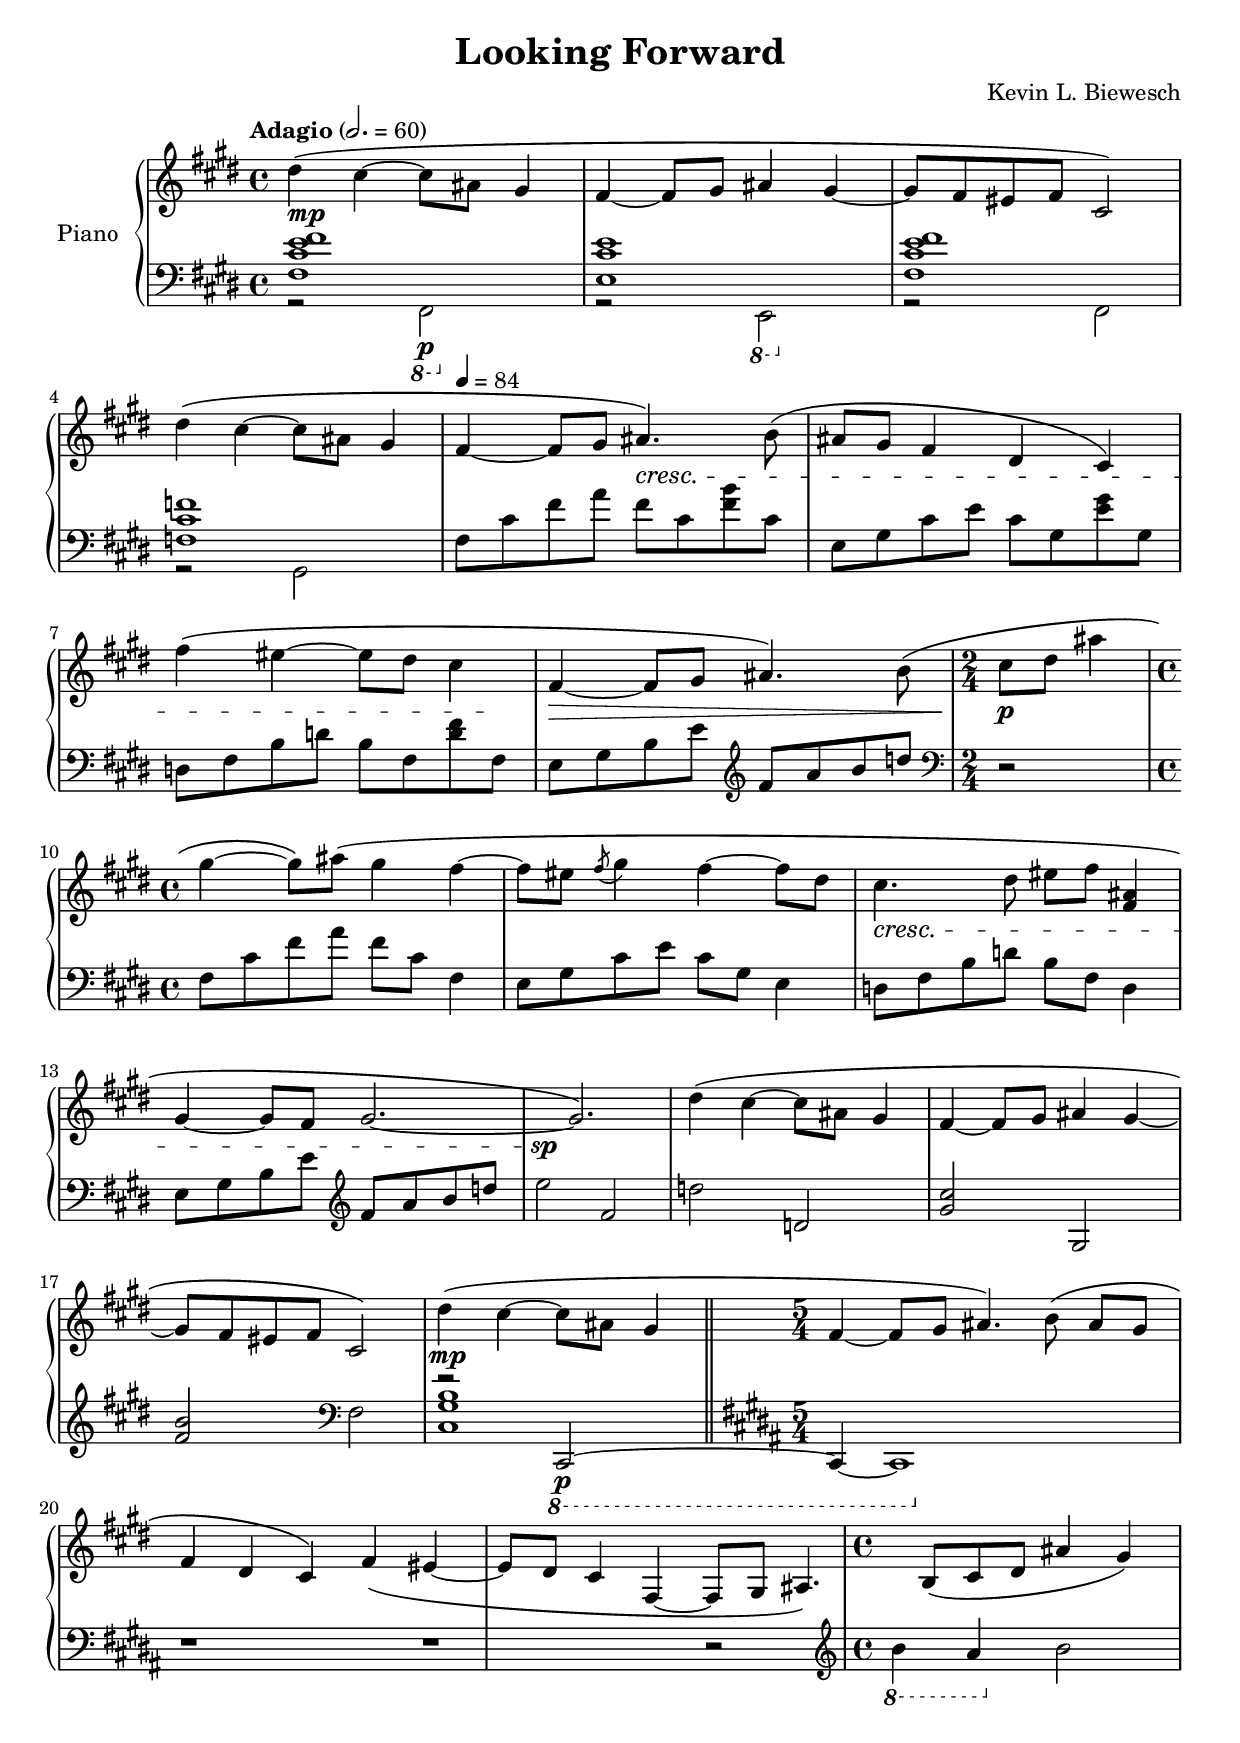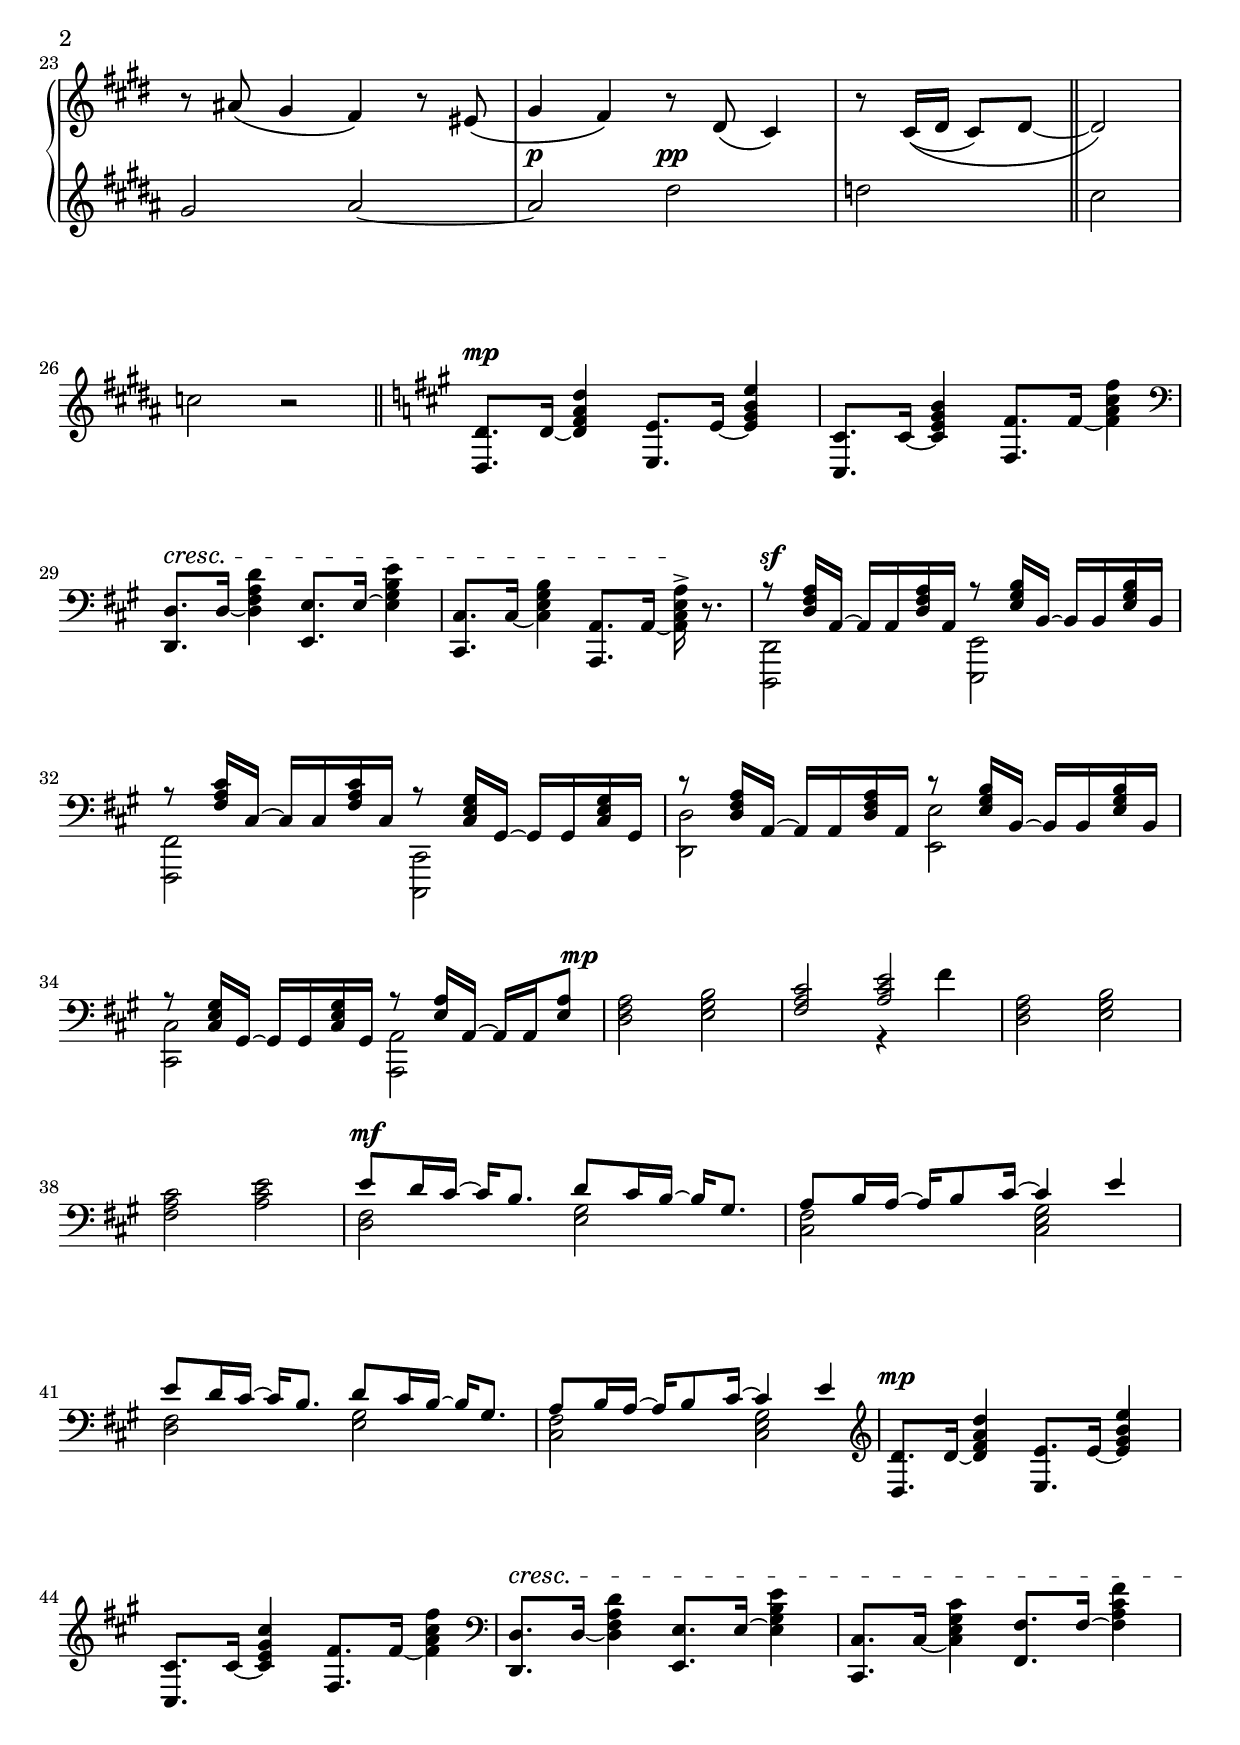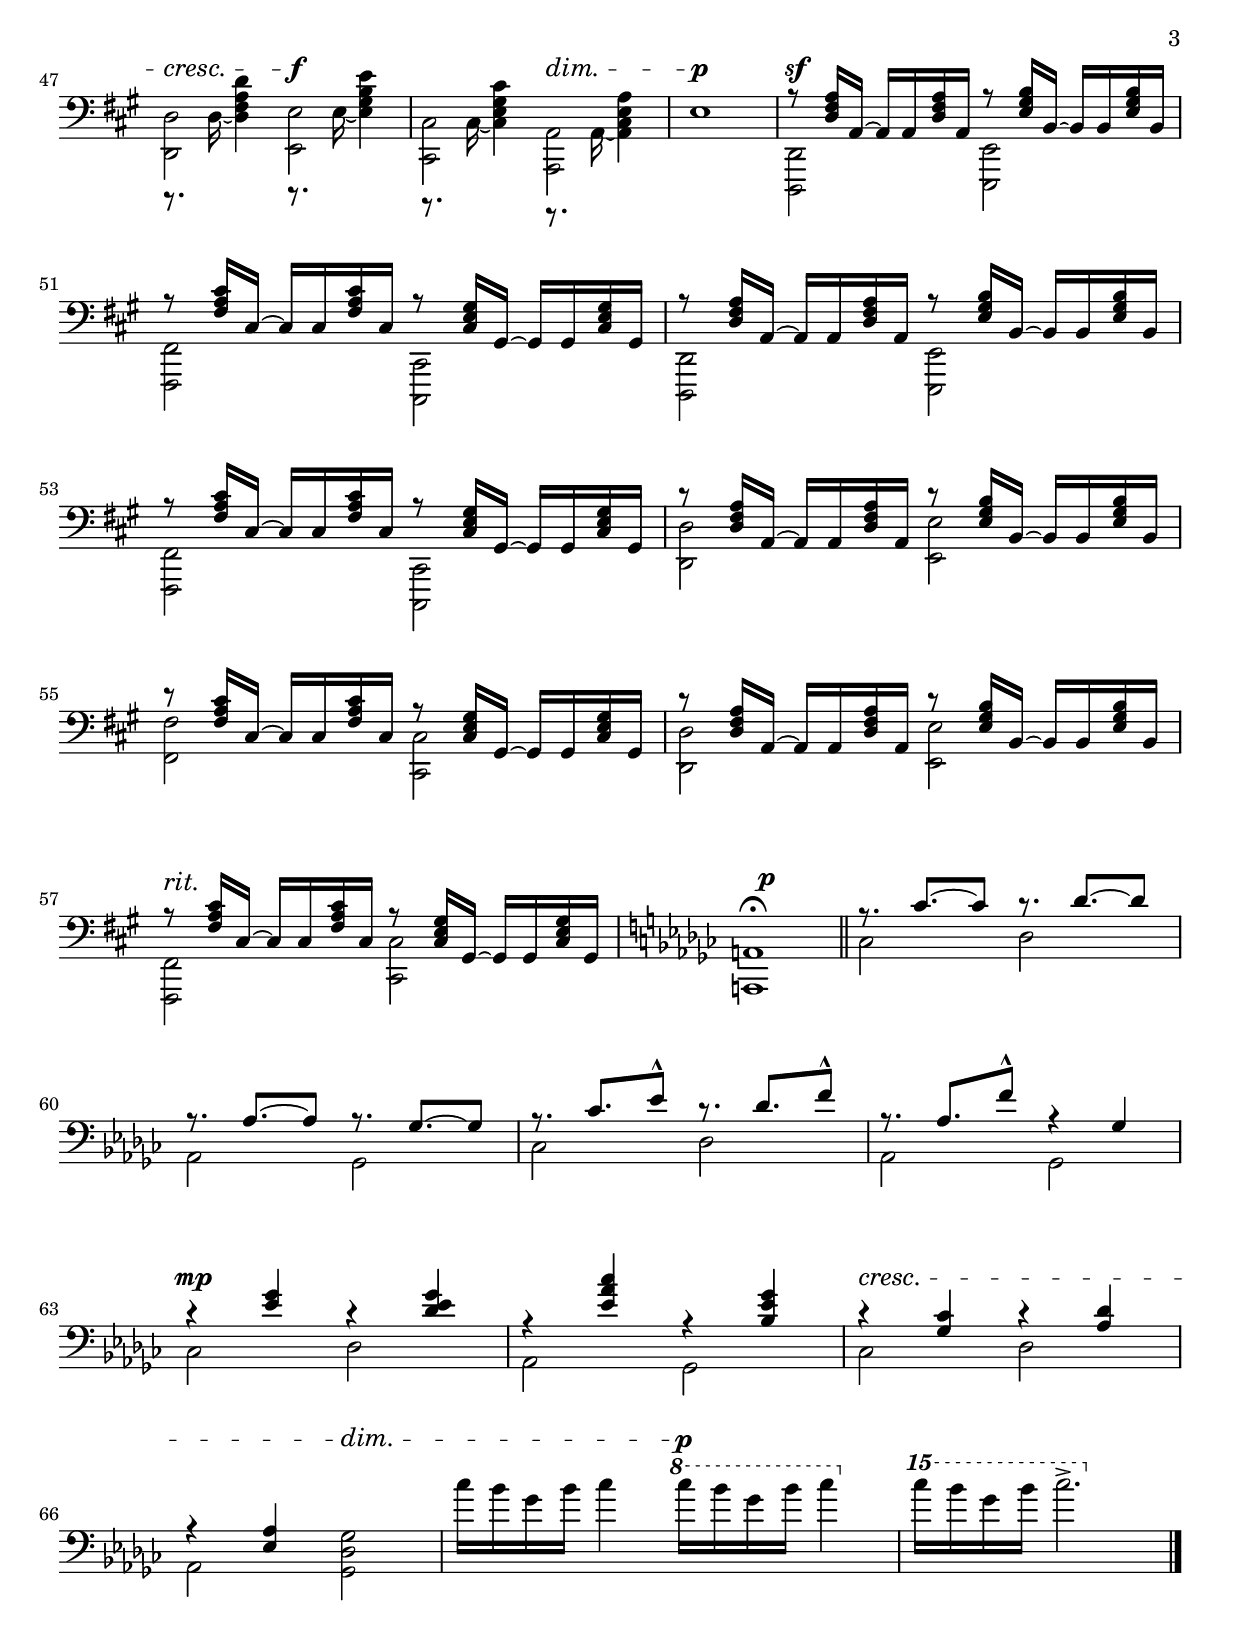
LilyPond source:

\version "2.18.2"

\header {
  title = "Looking Forward"
  %instrument = "Piano"
  composer = "Kevin L. Biewesch"
  %arranger = "Kevin L. Biewesch"
}

\paper {
  #(set-paper-size "a4")
  system-count = #23
  %page-count = #4
}

\include "global.ly"
\version "2.23.10"
\include "global.ly"

right = \relative c'' {
  \global
  \tempo "Adagio" 2. = 60

  dis=''4\( cis ~ 8 ais |
  gis4 fis ~ 8 gis |
  ais4 gis ~ 8 fis |
  eis8 fis cis2\) |

  dis'=''4\( cis ~ 8 ais |
  gis4 fis ~ 8 gis |
  ais4.\) b8\( ais gis |
  fis4 dis cis\) |

  fis'=''4\( eis ~ 8 dis |
  cis4 fis, ~ 8 gis |
  ais4.\) b8\( cis dis |
  ais'4 gis ~ 8\) ais8\( |

  gis4 fis ~ 8 eis |
  \acciaccatura fis8 gis4 fis ~ 8 dis |
  cis4. dis8 eis fis |
  <ais, fis>4 gis ~ 8 fis |

  gis2. ~ |
  2.\) |


  dis'=''4\( cis ~ 8 ais |
  gis4 fis ~ 8 gis |
  ais4 gis ~ 8 fis |
  eis8 fis cis2\) |

  dis'=''4\( cis ~ 8 ais |
  gis4 fis ~ 8 gis |
  ais4.\) b8\( ais gis |
  fis4 dis cis\) |

  fis='4\( eis ~ 8 dis |
  cis4 fis, ~ 8 gis |
  ais4.\) b8\( cis dis |
  ais'4 gis\) r8 ais\( |

  gis4 fis\) r8 eis\( |
  gis4 fis\) r8 dis\( |
  cis4\) r8 cis16(\( dis cis8) dis ~ |

  \bar "||"

  dis2\)

}

\version "2.18.2"
\include "global.ly"

left = \relative c {
  \global

  \tempo "Adagio"
  << { \voiceOne 
      <fis cis' e fis>1 |
      <e cis' e>1 |
      <fis cis' e fis>1 |
      <f cis' f>1 |
    }
    \new Voice \relative c,, { \voiceTwo 
      r2 \ottava -1 fis2\p \ottava 0 |
      r2 \ottava -1 e2 \ottava 0 |
      r2 fis'2 |
      r2 gis2 |
    }
  >> \oneVoice
  
  \tempo 4 = 84 %\ottava 1
  fis8 cis' fis a fis cis <fis b> cis |
  e,8 gis cis e cis gis <e' gis> gis, |
  d8 fis b d b fis <d' fis> fis, |
  e8 gis b e \clef "treble" fis a b d | \clef "bass" 
  \time 2/4
  r2 |
  \time 4/4

  fis,,8 cis' fis a fis cis fis,4 |
  e8 gis cis e cis gis e4 |
  d8 fis b d b fis d4 |
  e8 gis b e \clef "treble" fis a b d |

  e2 fis, |
  d'2 d, |
  <gis cis>2 gis, |
  <fis' b>2 \clef "bass" fis, |
  
  << { \voiceOne 
      r2 \ottava -1 cis,,2\p ~ |
    }
    \new Voice \relative c { \voiceTwo 
      <cis gis' b>1 |
    }
  >> \oneVoice
  
  \bar "||"
  \time 5/4
  \key b \major
  
  
  cis4 ~ cis1 | \ottava 0
  
  r1 |
  r1 |









  r2 |
  \clef "treble" 
  \time 4/4
  
  \ottava -1 b'''4 ais \ottava 0 b'2 |
  gis2 ais2 ~ |
  ais2 dis2 |
  d2 cis |
  c2 r2 |
  
  \bar "||"
  \key a \major
  \clef "treble"
  <d, d,>8. d16 ~ <d fis a d>4 <e e,>8. e16 ~ <e gis b e>4 |
  <cis cis,>8. cis16 ~ <cis e gis b>4 <fis fis,>8. fis16 ~ <fis a cis fis>4 |
  \clef "bass"
  <d, d,>8. d16 ~ <d fis a d>4 <e e,>8. e16 ~ <e gis b e>4 |
  <cis cis,>8. cis16 ~ <cis e gis b>4 <a a,>8. a16 ~ <a cis e a>16-> r8. |

  << { \voiceOne 
    r8 <d fis a>16 a ~ a a <d fis a> a r8 <e' gis b>16 b ~ b b <e gis b> b |
    r8 <fis' a cis>16 cis ~ cis cis <fis a cis> cis r8 <cis e gis>16 gis ~ gis gis <cis e gis> gis |
    r8 <d' fis a>16 a ~ a a <d fis a> a r8 <e' gis b>16 b ~ b b <e gis b> b |
    r8 <cis e gis>16 gis ~ gis gis <cis e gis> gis r8 <e' a>16 a, ~ a a <e' a>8 |
    }
    \new Voice \relative c, { \voiceTwo 
      <d d,>2 <e e,> |
      <fis fis,>2 <cis cis,>
      <d' d,>2 <e e,> |
      <cis cis,>2 <a a,> |
    }
  >> \oneVoice

  <d fis a>2 <e gis b> |
  << { <fis a cis>2 <a cis e> } \\ { s2 r4 fis'4 } >> |
  <d, fis a>2 <e gis b> |
  <fis a cis>2 <a cis e> |
  
  << \relative c' { \voiceOne 
      e8 d16 cis ~ cis16 b8. d8 cis16 b ~ b16 gis8. |
      a8 b16 a ~ a16 b8 cis16 ~ cis4 e4 |
      e8 d16 cis ~ cis16 b8. d8 cis16 b ~ b16 gis8. |
      a8 b16 a ~ a16 b8 cis16 ~ cis4 e4 |
    }
    \new Voice \relative c { \voiceTwo 
      <d fis>2 <e gis> |
      <cis fis>2 <cis e gis> |
      <d fis>2 <e gis> |
      <cis fis>2 <cis e gis> |
    }
  >> \oneVoice
  
  \clef "treble"
  <d d,>8. d16 ~ <d fis a d>4 <e e,>8. e16 ~ <e gis b e>4 |
  <cis cis,>8. cis16 ~ <cis e gis cis>4 <fis fis,>8. fis16 ~ <fis a cis fis>4 |
  \clef "bass"
  <d, d,>8. d16 ~ <d fis a d>4 <e e,>8. e16 ~ <e gis b e>4 |
  <cis cis,>8. cis16 ~ <cis e gis cis>4 <fis fis,>8. fis16 ~ <fis a cis fis>4 |

  << { \voiceFour 
      r8. d16 ~ <d fis a d>4 r8. e16 ~ <e gis b e>4 |
      r8. cis16 ~ <cis e gis cis>4 r8. a16 ~ <a cis e a>4 |
    }
    \new Voice { \voiceTwo 
      <d d,>2 <e e,> |
      <cis cis,>2 <a a,> |
    }
  >> \oneVoice
  e'1 |
  %e'4 \fermata \override Beam.grow-direction = #RIGHT \featherDurations #(ly:make-moment 2/3)
  %  { \tuplet 10/8 { a,32 a, a' a, a' a, a' a, a' a,  } } \override Beam.grow-direction = #'()
  %  \tuplet 10/8 {a' a, a' a, a' a, a' a, a' a,~}  a4 |
  
   
  << \relative c { \voiceOne 
    r8 <d fis a>16 a ~ a a <d fis a> a r8 <e' gis b>16 b ~ b b <e gis b> b |
    r8 <fis' a cis>16 cis ~ cis cis <fis a cis> cis r8 <cis e gis>16 gis ~ gis gis <cis e gis> gis |
    r8 <d' fis a>16 a ~ a a <d fis a> a r8 <e' gis b>16 b ~ b b <e gis b> b |
    r8 <fis' a cis>16 cis ~ cis cis <fis a cis> cis r8 <cis e gis>16 gis ~ gis gis <cis e gis> gis |
    
    r8 <d' fis a>16 a ~ a a <d fis a> a r8 <e' gis b>16 b ~ b b <e gis b> b |
    r8 <fis' a cis>16 cis ~ cis cis <fis a cis> cis r8 <cis e gis>16 gis ~ gis gis <cis e gis> gis |
    r8 <d' fis a>16 a ~ a a <d fis a> a r8 <e' gis b>16 b ~ b b <e gis b> b |
    r8 <fis' a cis>16 cis ~ cis cis <fis a cis> cis r8 <cis e gis>16 gis ~ gis gis <cis e gis> gis |
    }
    \new Voice \relative c, { \voiceTwo 
      <d d,>2 <e e,> |
      <fis fis,>2 <cis cis,> |
      <d d,>2 <e e,> |
      <fis fis,>2 <cis cis,> |
      
      <d' d,>2 <e e,> |
      <fis fis,>2 <cis cis,> |
      <d d,>2 <e e,> |
      <fis, fis,>2 <cis' cis,> |
    }
  >> \oneVoice
  \key ges \major
  
  \relative c <a a,>1 \fermata |







  
  \clef "bass"
  \bar "||"
  
  << \relative c' { \voiceOne 
      r8. ces8. ~ ces8 r8. des8. ~ des8  |
      r8. aes8. ~ aes8 r8. ges8. ~ ges8  |
      r8. ces8. ees8-^ r8. des8. f8-^  |
      r8. aes,8. f'8-^ r4 ges,4  |

      r4 <ees' ges>4 r <des ees ges> |
      r4 <ees aes ces> r <bes ees ges>  |
      r4 <ges ces> r <aes des> |
      r4 <ees aes> s2 |
    }
    \new Voice \relative c { \voiceTwo 
      ces2 des2 |
      aes2 ges |
      ces2 des2 |
      aes2 ges |
      
      ces2 des2 |
      aes2 ges |
      ces2 des2 |
      aes2 <ges des' ges> |
    }
  >> \oneVoice

  ces''16 bes ges bes ces4 \ottava 1 ces'16 bes ges bes ces4 | \ottava 2
  ces'16 bes ges bes ces2.-> |
  \bar "|."
%}
}

\version "2.18.2"
\include "global.ly"

dynamics = {
  \global
  % allow text in the dynamics block to be centered vertically
  \override TextScript.extra-offset = #'(0 . 1)
  s1\mp | s1 | s1 | s1 |
  s2 s2\cresc | s1 |
  s2 s4 s8 s8\! |
  s1\> |
  s2\!\p |
  s1 | s1 | 
  s1\cresc | s1 | 
  s1\sp |
  s1 | s1 | s1 | 
  s1\mp | s1 s4 s1 | s1 | s2 s1 | s1 | 
  s2\p s2\pp | s1 | s1 | 
  s1\mp | s1 | 
  s1\cresc | 
  s2 s4 s16\! s8. |
  s1\sf | s1 | s1 | 
  s2 s4 s8 s16 s16\mp | s1 | s1 | s1 | s1 | 
  s1\mf | s1 | s1 | s1 | 
  s1\mp | s1 | 
  s1\cresc | s1 | 
  s2\cresc s2\f |
  s2 s2\dim |
  s1\p |
  s1\sf | s1 | s1 | s1 | s1 | s1 | s1 | 
  s1_\markup { \large "rit." } |
  s4 s2.\p | s1 | s1 | s1 | s1 | 
  s1\mp | s1 | 
  s1\cresc | 
  s2  s2\dim |
  s2 s2\p |
%}
}


\score {
  \new PianoStaff \with {
    instrumentName = "Piano"
  } <<
    \new Staff = "right" \with {
      midiInstrument = "acoustic grand"
    } \right
    \new Dynamics = "Dynamics" \dynamics
    \new Staff = "left" \with {
      midiInstrument = "acoustic grand"
    } { \clef bass \left }
  >>
  \layout {
   }
  \midi {
    %\tempo 4=80
  }
}
